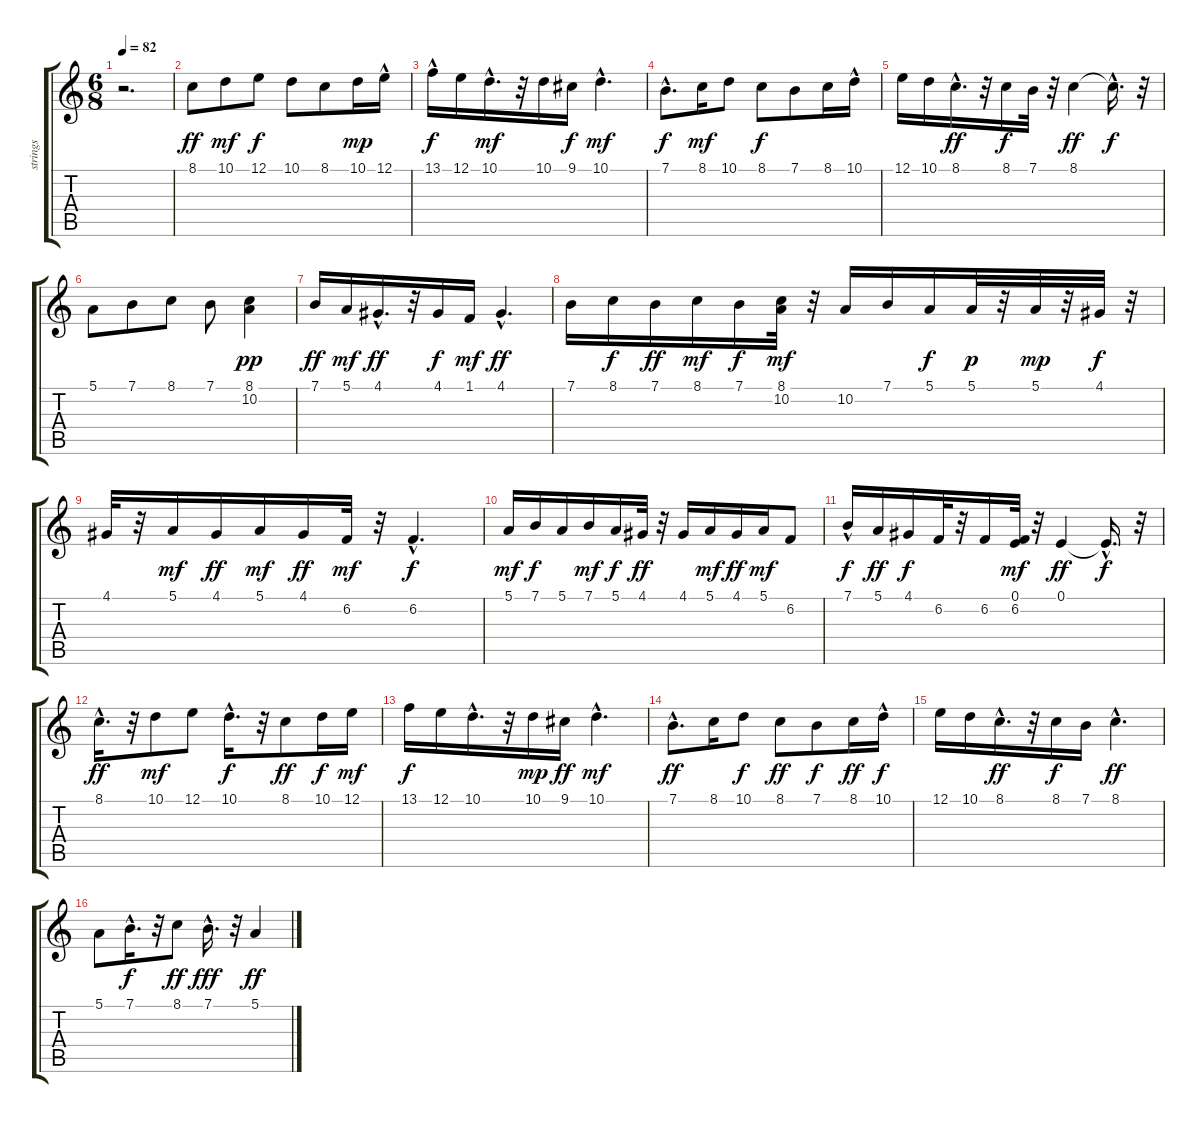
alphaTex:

\track ("strings" "strings") {instrument stringensemble1}
\staff {score tabs}
\tuning (E4 B3 G3 D3 A2 E2) {hide}
\ts (6 8)
\tempo 82
\clef g2
\ks c
r.2{d dy ff instrument stringensemble1} |
8.1.8{volume 10} 10.1.8{dy mf} 12.1.8{dy f} 10.1.8 8.1.8 10.1.16{dy mp} 12.1{hac}.16 |
13.1{hac}.16{dy f} 12.1.16 10.1{hac}.16{d dy mf} r.32 10.1.16 9.1.16{dy f} 10.1{hac}.4{d dy mf} |
7.1{hac}.8{d dy f} 8.1.16{dy mf} 10.1.8 8.1.8{dy f} 7.1.8 8.1.16 10.1{hac}.16 |
12.1.16 10.1.16 8.1{hac}.16{d dy ff} r.32 8.1.16{dy f} 7.1.32 r.32 8.1.4{dy ff} 8.1{hac t}.16{d dy f} r.32 |
5.1.8 7.1.8 8.1.8 7.1.8 (8.1 10.2).4{dy pp} |
7.1.16{dy ff} 5.1.16{dy mf} 4.1{hac}.16{d dy ff} r.32 4.1.16{dy f} 1.1.16{dy mf} 4.1{hac}.4{d dy ff} |
7.1.16 8.1.16{dy f} 7.1.16{dy ff} 8.1.16{dy mf} 7.1.16{dy f} (8.1 10.2).32{dy mf} r.32 10.2.16 7.1.16 5.1.16{dy f} 5.1.32{dy p} r.32 5.1.32{dy mp} r.32 4.1.32{dy f} r.32 |
4.1.32 r.32 5.1.16{dy mf} 4.1.16{dy ff} 5.1.16{dy mf} 4.1.16{dy ff} 6.2.32{dy mf} r.32 6.2{hac}.4{d dy f} |
5.1.16{dy mf} 7.1.16{dy f} 5.1.16 7.1.16{dy mf} 5.1.16{dy f} 4.1.32{dy ff} r.32 4.1.16 5.1.16{dy mf} 4.1.16{dy ff} 5.1.16{dy mf} 6.2.8 |
7.1{hac}.16{dy f} 5.1.16{dy ff} 4.1.16{dy f} 6.2.32 r.32 6.2.16 (0.1 6.2).32{dy mf} r.32 0.1.4{dy ff} 0.1{hac t}.16{d dy f} r.32 |
8.1{hac}.16{d dy ff} r.32 10.1.8{dy mf} 12.1.8 10.1{hac}.16{d dy f} r.32 8.1.8{dy ff} 10.1.16{dy f} 12.1.16{dy mf} |
13.1.16{dy f} 12.1.16 10.1{hac}.16{d} r.32 10.1.16{dy mp} 9.1.16{dy ff} 10.1{hac}.4{d dy mf} |
7.1{hac}.8{d dy ff} 8.1.16 10.1.8{dy f} 8.1.8{dy ff} 7.1.8{dy f} 8.1.16{dy ff} 10.1{hac}.16{dy f} |
12.1.16 10.1.16 8.1{hac}.16{d dy ff} r.32 8.1.16{dy f} 7.1.16 8.1{hac}.4{d dy ff} |
5.1.8 7.1{hac}.16{d dy f} r.32 8.1.8{dy ff} 7.1{hac}.16{d dy fff} r.32 5.1.4{dy ff}
